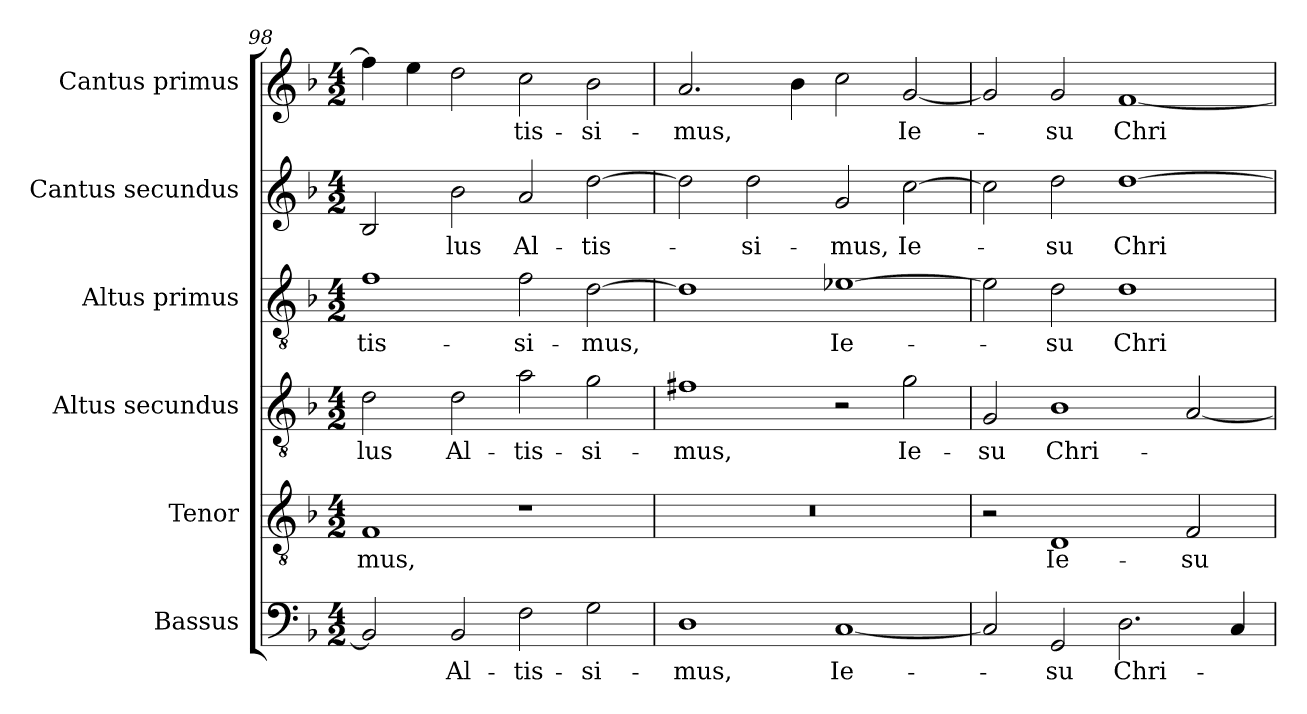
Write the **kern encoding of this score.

**kern	**text	**kern	**text	**kern	**text	**kern	**text	**kern	**text	**kern	**text
*part6	*part6	*part5	*part5	*part4	*part4	*part3	*part3	*part2	*part2	*part1	*part1
*staff6	*staff6	*staff5	*staff5	*staff4	*staff4	*staff3	*staff3	*staff2	*staff2	*staff1	*staff1
*I"Bassus	*	*I"Tenor	*	*I"Altus secundus	*	*I"Altus primus	*	*I"Cantus secundus	*	*I"Cantus primus	*
*I'B.	*	*I'T.	*	*	*	*I'A. I	*	*	*	*I'C. I	*
*clefF4	*	*clefGv2	*	*clefGv2	*	*clefGv2	*	*clefG2	*	*clefG2	*
*	*	*ITrd7c12	*	*ITrd7c12	*	*ITrd7c12	*	*	*	*	*
*k[b-]	*	*k[b-]	*	*k[b-]	*	*k[b-]	*	*k[b-]	*	*k[b-]	*
*d:	*	*d:	*	*d:	*	*d:	*	*d:	*	*d:	*
*M4/2	*	*M4/2	*	*M4/2	*	*M4/2	*	*M4/2	*	*M4/2	*
=98	=98	=98	=98	=98	=98	=98	=98	=98	=98	=98	=98
!	!	!	!LO:LY:b:color=#000000	!	!	!	!	!	!	!	!
!	!	!	!	!	!LO:LY:b:color=#000000	!	!	!	!	!	!
!	!	!	!	!	!	!	!LO:LY:b:color=#000000	!	!	!	!
2BB-i/]	.	1FFi	-mus,	2Di\	-lus	1Fi	-tis-	2B-i/	.	4ffi\]	.
.	.	.	.	.	.	.	.	.	.	4eei\	.
!	!LO:LY:b:color=#000000	!	!	!	!	!	!	!	!	!	!
!	!	!	!	!	!LO:LY:b:color=#000000	!	!	!	!	!	!
!	!	!	!	!	!	!	!	!	!LO:LY:b:color=#000000	!	!
2BB-i/	Al-	.	.	2Di\	Al-	.	.	2b-i\	-lus	2ddi\	.
!	!LO:LY:b:color=#000000	!	!	!	!	!	!	!	!	!	!
!	!	!	!	!	!LO:LY:b:color=#000000	!	!	!	!	!	!
!	!	!	!	!	!	!	!LO:LY:b:color=#000000	!	!	!	!
!	!	!	!	!	!	!	!	!	!LO:LY:b:color=#000000	!	!
!	!	!	!	!	!	!	!	!	!	!	!LO:LY:b:color=#000000
2Fi\	-tis-	1r	.	2Ai\	-tis-	2Fi\	-si-	2ai/	Al-	2cci\	-tis-
!	!LO:LY:b:color=#000000	!	!	!	!	!	!	!	!	!	!
!	!	!	!	!	!LO:LY:b:color=#000000	!	!	!	!	!	!
!	!	!	!	!	!	!	!LO:LY:b:color=#000000	!	!	!	!
!	!	!	!	!	!	!	!	!	!LO:LY:b:color=#000000	!	!
!	!	!	!	!	!	!	!	!	!	!	!LO:LY:b:color=#000000
2Gi\	-si-	.	.	2Gi\	-si-	[2Di\	-mus,	[2ddi\	-tis-	2b-i\	-si-
=99	=99	=99	=99	=99	=99	=99	=99	=99	=99	=99	=99
!	!LO:LY:b:color=#000000	!LO:N:vis=1	!	!	!	!	!	!	!	!	!
!	!	!	!	!	!LO:LY:b:color=#000000	!	!	!	!	!	!
!	!	!	!	!	!	!	!	!	!	!	!LO:LY:b:color=#000000
1Di	-mus,	0r	.	1F#Xi	-mus,	1Di]	.	2ddi\]	.	2.ai/	-mus,
!	!	!	!	!	!	!	!	!	!LO:LY:b:color=#000000	!	!
.	.	.	.	.	.	.	.	2ddi\	-si-	.	.
.	.	.	.	.	.	.	.	.	.	4b-i\	.
!	!LO:LY:b:color=#000000	!	!	!	!	!	!	!	!	!	!
!	!	!	!	!	!	!	!LO:LY:b:color=#000000	!	!	!	!
!	!	!	!	!	!	!	!	!	!LO:LY:b:color=#000000	!	!
[1Ci	Ie-	.	.	2r	.	[1E-Xi	Ie-	2gi/	-mus,	2cci\	.
!	!	!	!	!	!LO:LY:b:color=#000000	!	!	!	!	!	!
!	!	!	!	!	!	!	!	!	!LO:LY:b:color=#000000	!	!
!	!	!	!	!	!	!	!	!	!	!	!LO:LY:b:color=#000000
.	.	.	.	2Gi\	Ie-	.	.	[2cci\	Ie-	[2gi/	Ie-
!!LO:PB:g=z
=100	=100	=100	=100	=100	=100	=100	=100	=100	=100	=100	=100
!	!	!	!	!	!LO:LY:b:color=#000000	!	!	!	!	!	!
2Ci/]	.	2r	.	2GGi/	-su	2E-i\]	.	2cci\]	.	2gi/]	.
!	!LO:LY:b:color=#000000	!	!	!	!	!	!	!	!	!	!
!	!	!	!LO:LY:b:color=#000000	!	!	!	!	!	!	!	!
!	!	!	!	!	!LO:LY:b:color=#000000	!	!	!	!	!	!
!	!	!	!	!	!	!	!LO:LY:b:color=#000000	!	!	!	!
!	!	!	!	!	!	!	!	!	!LO:LY:b:color=#000000	!	!
!	!	!	!	!	!	!	!	!	!	!	!LO:LY:b:color=#000000
2GGi/	-su	1DDi	Ie-	1BB-i	Chri-	2Di\	-su	2ddi\	-su	2gi/	-su
!	!LO:LY:b:color=#000000	!	!	!	!	!	!	!	!	!	!
!	!	!	!	!	!	!	!LO:LY:b:color=#000000	!	!	!	!
!	!	!	!	!	!	!	!	!	!LO:LY:b:color=#000000	!	!
!	!	!	!	!	!	!	!	!	!	!	!LO:LY:b:color=#000000
2.Di\	Chri-	.	.	.	.	1Di	Chri-	[1ddi	Chri-	[1fi	Chri-
!	!	!	!LO:LY:b:color=#000000	!	!	!	!	!	!	!	!
.	.	2FFi/	-su	[2AAi/	.	.	.	.	.	.	.
4Ci/	.	.	.	.	.	.	.	.	.	.	.
=	=	=	=	=	=	=	=	=	=	=	=
*-	*-	*-	*-	*-	*-	*-	*-	*-	*-	*-	*-
